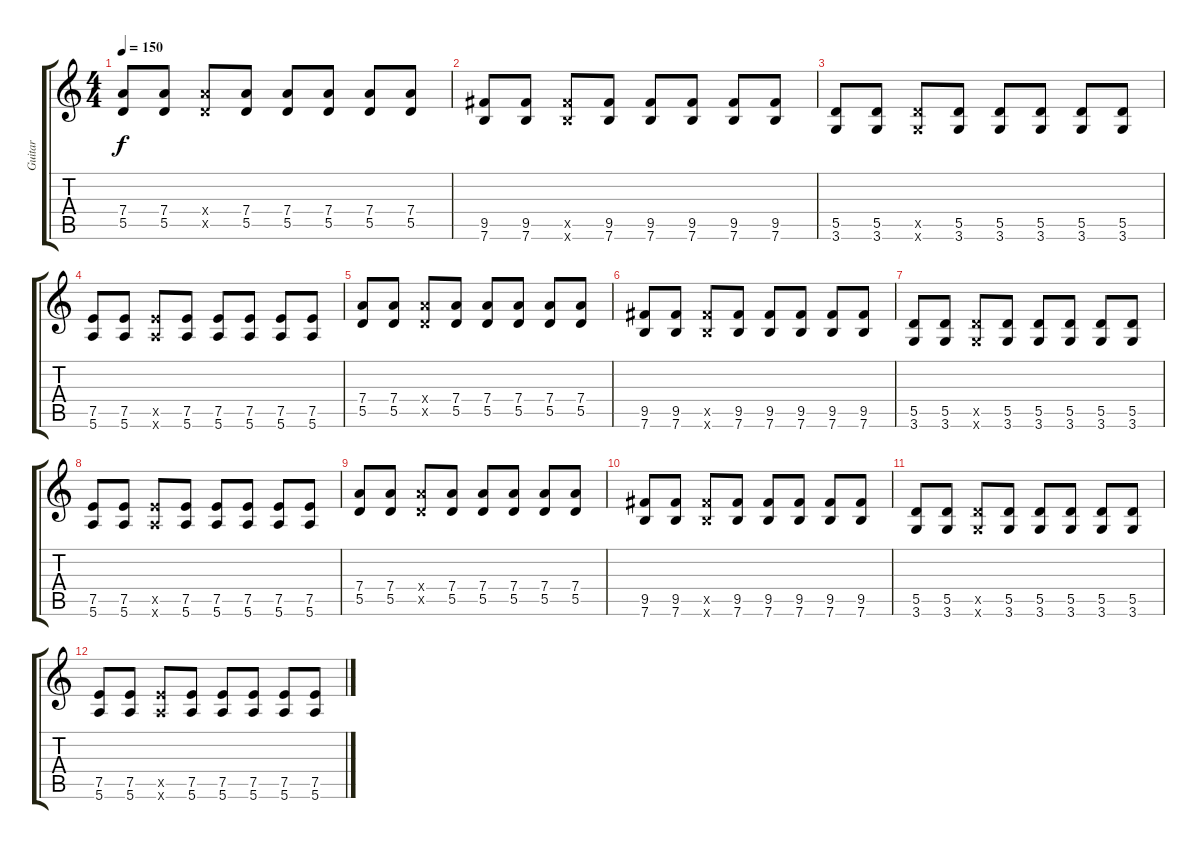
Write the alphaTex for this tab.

\track ("Guitar" "Guitar") {instrument electricguitarmuted}
\staff {score tabs}
\tuning (E4 B3 G3 D3 A2 E2) {hide}
\ts (4 4)
\tempo 150
\clef g2
\ks c
(7.4 5.5).8{dy f} (7.4 5.5).8 (7.4{x} 5.5{x}).8 (7.4 5.5).8 (7.4 5.5).8 (7.4 5.5).8 (7.4 5.5).8 (7.4 5.5).8 |
(9.5 7.6).8 (9.5 7.6).8 (9.5{x} 7.6{x}).8 (9.5 7.6).8 (9.5 7.6).8 (9.5 7.6).8 (9.5 7.6).8 (9.5 7.6).8 |
(5.5 3.6).8 (5.5 3.6).8 (5.5{x} 3.6{x}).8 (5.5 3.6).8 (5.5 3.6).8 (5.5 3.6).8 (5.5 3.6).8 (5.5 3.6).8 |
(7.5 5.6).8 (7.5 5.6).8 (7.5{x} 5.6{x}).8 (7.5 5.6).8 (7.5 5.6).8 (7.5 5.6).8 (7.5 5.6).8 (7.5 5.6).8 |
(7.4 5.5).8 (7.4 5.5).8 (7.4{x} 5.5{x}).8 (7.4 5.5).8 (7.4 5.5).8 (7.4 5.5).8 (7.4 5.5).8 (7.4 5.5).8 |
(9.5 7.6).8 (9.5 7.6).8 (9.5{x} 7.6{x}).8 (9.5 7.6).8 (9.5 7.6).8 (9.5 7.6).8 (9.5 7.6).8 (9.5 7.6).8 |
(5.5 3.6).8 (5.5 3.6).8 (5.5{x} 3.6{x}).8 (5.5 3.6).8 (5.5 3.6).8 (5.5 3.6).8 (5.5 3.6).8 (5.5 3.6).8 |
(7.5 5.6).8 (7.5 5.6).8 (7.5{x} 5.6{x}).8 (7.5 5.6).8 (7.5 5.6).8 (7.5 5.6).8 (7.5 5.6).8 (7.5 5.6).8 |
(7.4 5.5).8 (7.4 5.5).8 (7.4{x} 5.5{x}).8 (7.4 5.5).8 (7.4 5.5).8 (7.4 5.5).8 (7.4 5.5).8 (7.4 5.5).8 |
(9.5 7.6).8 (9.5 7.6).8 (9.5{x} 7.6{x}).8 (9.5 7.6).8 (9.5 7.6).8 (9.5 7.6).8 (9.5 7.6).8 (9.5 7.6).8 |
(5.5 3.6).8 (5.5 3.6).8 (5.5{x} 3.6{x}).8 (5.5 3.6).8 (5.5 3.6).8 (5.5 3.6).8 (5.5 3.6).8 (5.5 3.6).8 |
(7.5 5.6).8 (7.5 5.6).8 (7.5{x} 5.6{x}).8 (7.5 5.6).8 (7.5 5.6).8 (7.5 5.6).8 (7.5 5.6).8 (7.5 5.6).8
